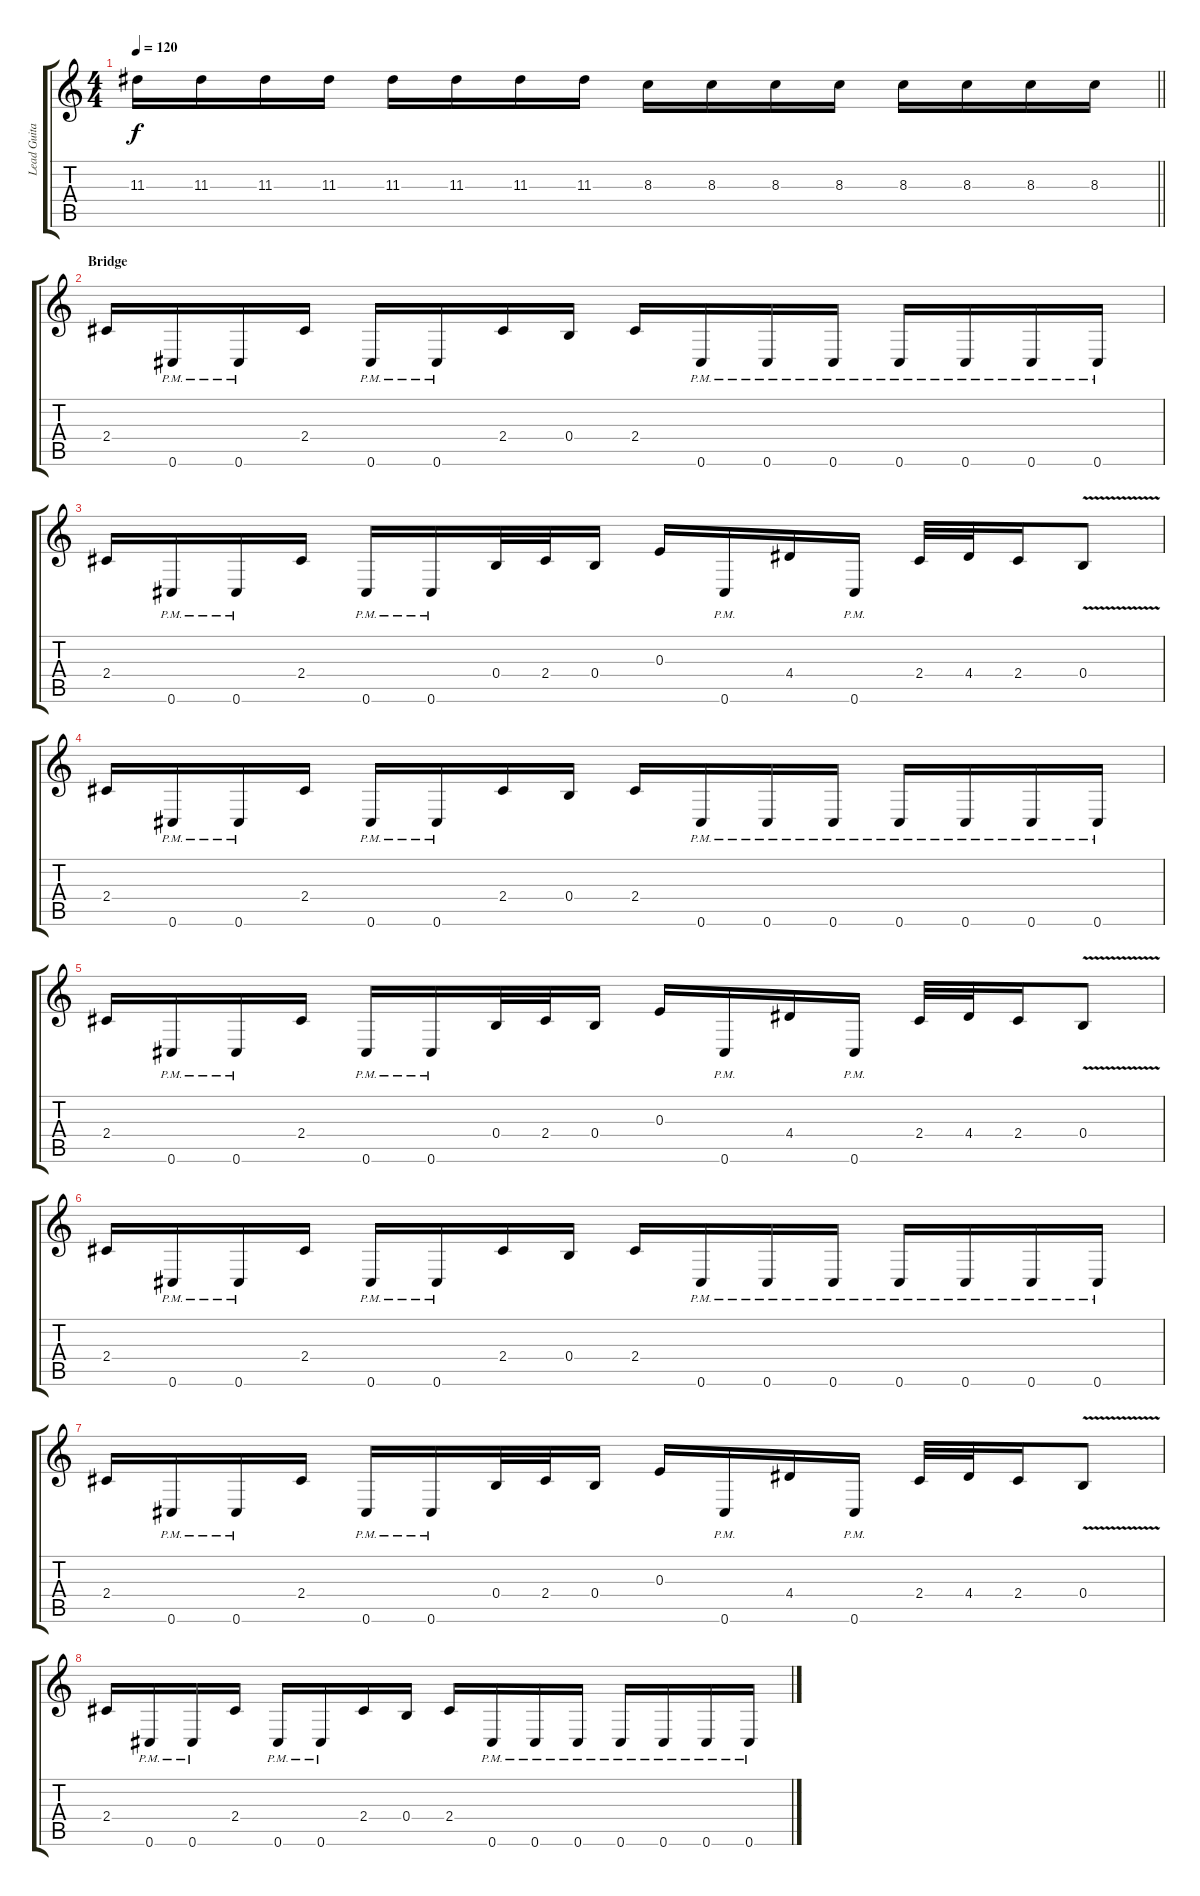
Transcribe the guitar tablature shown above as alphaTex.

\track ("Lead Guitar" "Lead Guita") {instrument overdrivenguitar}
\staff {score tabs}
\tuning (Db4 Ab3 E3 B2 Gb2 Db2) {hide}
\ts (4 4)
\tempo 120
\clef g2
\barLineRight lightlight
\ks c
11.3.16{dy f} 11.3.16 11.3.16 11.3.16 11.3.16 11.3.16 11.3.16 11.3.16 8.3.16 8.3.16 8.3.16 8.3.16 8.3.16 8.3.16 8.3.16 8.3.16 |
\section ("" "Bridge")
2.4.16{volume 10} 0.6{pm}.16 0.6{pm}.16 2.4.16 0.6{pm}.16 0.6{pm}.16 2.4.16 0.4.16 2.4.16 0.6{pm}.16 0.6{pm}.16 0.6{pm}.16 0.6{pm}.16 0.6{pm}.16 0.6{pm}.16 0.6{pm}.16 |
2.4.16 0.6{pm}.16 0.6{pm}.16 2.4.16 0.6{pm}.16 0.6{pm}.16 0.4.32 2.4.32 0.4.16 0.3.16 0.6{pm}.16 4.4.16 0.6{pm}.16 2.4.32 4.4.32 2.4.16 0.4{v}.8 |
2.4.16 0.6{pm}.16 0.6{pm}.16 2.4.16 0.6{pm}.16 0.6{pm}.16 2.4.16 0.4.16 2.4.16 0.6{pm}.16 0.6{pm}.16 0.6{pm}.16 0.6{pm}.16 0.6{pm}.16 0.6{pm}.16 0.6{pm}.16 |
2.4.16 0.6{pm}.16 0.6{pm}.16 2.4.16 0.6{pm}.16 0.6{pm}.16 0.4.32 2.4.32 0.4.16 0.3.16 0.6{pm}.16 4.4.16 0.6{pm}.16 2.4.32 4.4.32 2.4.16 0.4{v}.8 |
2.4.16 0.6{pm}.16 0.6{pm}.16 2.4.16 0.6{pm}.16 0.6{pm}.16 2.4.16 0.4.16 2.4.16 0.6{pm}.16 0.6{pm}.16 0.6{pm}.16 0.6{pm}.16 0.6{pm}.16 0.6{pm}.16 0.6{pm}.16 |
2.4.16 0.6{pm}.16 0.6{pm}.16 2.4.16 0.6{pm}.16 0.6{pm}.16 0.4.32 2.4.32 0.4.16 0.3.16 0.6{pm}.16 4.4.16 0.6{pm}.16 2.4.32 4.4.32 2.4.16 0.4{v}.8 |
2.4.16 0.6{pm}.16 0.6{pm}.16 2.4.16 0.6{pm}.16 0.6{pm}.16 2.4.16 0.4.16 2.4.16 0.6{pm}.16 0.6{pm}.16 0.6{pm}.16 0.6{pm}.16 0.6{pm}.16 0.6{pm}.16 0.6{pm}.16
